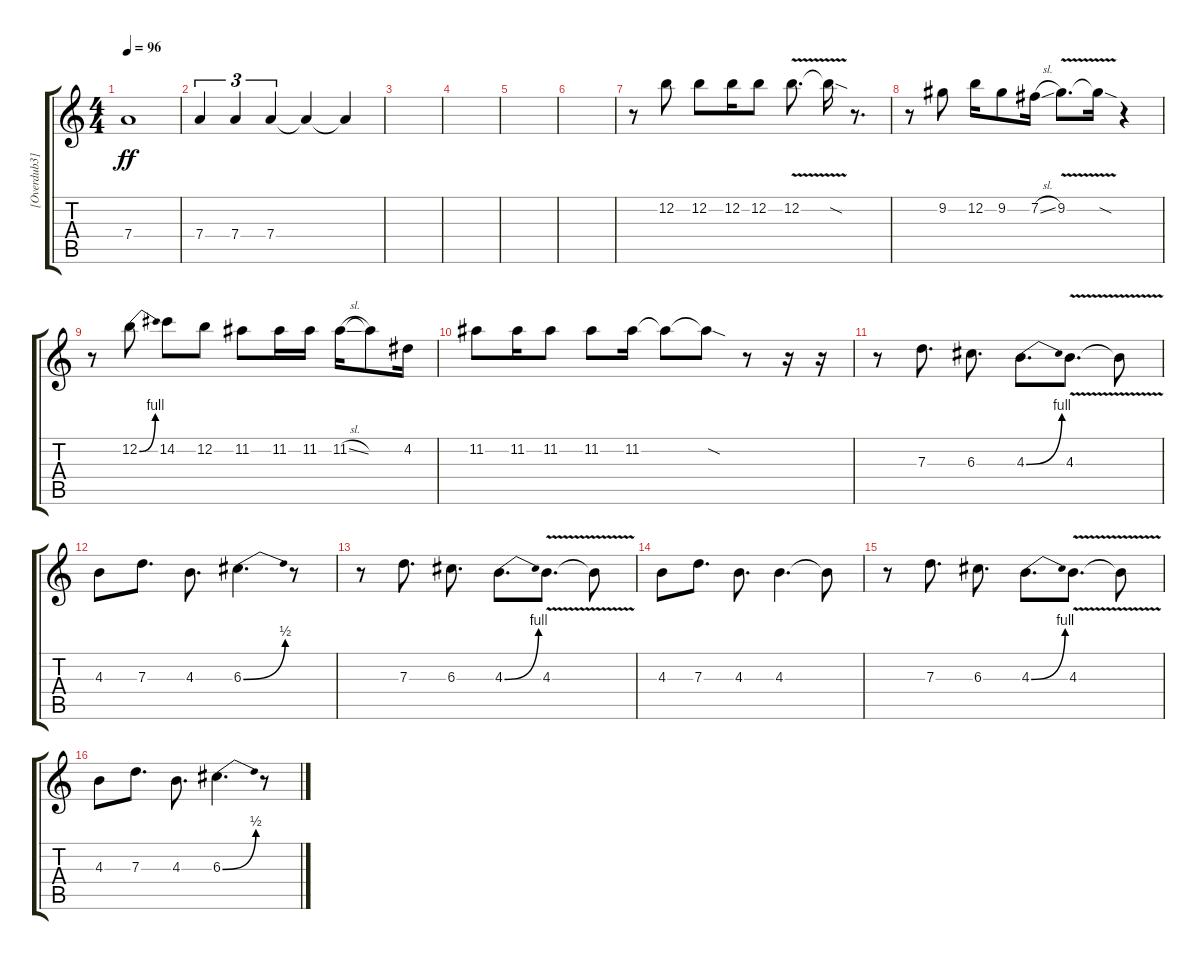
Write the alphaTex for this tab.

\track ("[Overdub3]" "[Overdub3]") {instrument distortionguitar}
\staff {score tabs}
\tuning (E4 B3 G3 D3 A2 E2) {hide}
\ts (4 4)
\tempo 96
\clef g2
\ks c
7.4{t}.1{dy ff} |
7.4.4{tu (3 2) balance 0} 7.4.4{tu (3 2)} 7.4.4{tu (3 2)} 7.4{t}.4 7.4{t}.4 |
|
|
|
|
r.8{volume 6 balance 8} 12.2.8 12.2.8 12.2.16 12.2.8 12.2{v}.8{d} 12.2{sod t}.16 r.8{d} |
r.8 9.2.8 12.2.16 9.2.8 7.2{sl}.16 9.2{v}.8{d} 9.2{sod t}.16 r.4 |
r.8 12.2{be (bend 0 0 60 4)}.8 14.2.8 12.2.8 11.2.8 11.2.16 11.2.16 11.2{sl}.16 11.2{t}.8 4.2.16 |
11.2.8 11.2.16 11.2.8 11.2.8 11.2.16 11.2{t}.8 11.2{sod t}.8 r.8 r.16 r.16 |
r.8{volume 13 balance 8} 7.3.8{d} 6.3.8{d} 4.3{be (bend 0 0 60 4)}.8{d} 4.3{v}.8{d} 4.3{t}.8 |
4.3.8 7.3.8{d} 4.3.8{d} 6.3{be (bend 0 0 60 2)}.4{d} r.8 |
r.8 7.3.8{d} 6.3.8{d} 4.3{be (bend 0 0 60 4)}.8{d} 4.3{v}.8{d} 4.3{t}.8 |
4.3.8 7.3.8{d} 4.3.8{d} 4.3.4{d} 4.3{t}.8 |
r.8 7.3.8{d} 6.3.8{d} 4.3{be (bend 0 0 60 4)}.8{d} 4.3{v}.8{d} 4.3{t}.8 |
4.3.8 7.3.8{d} 4.3.8{d} 6.3{be (bend 0 0 60 2)}.4{d} r.8
